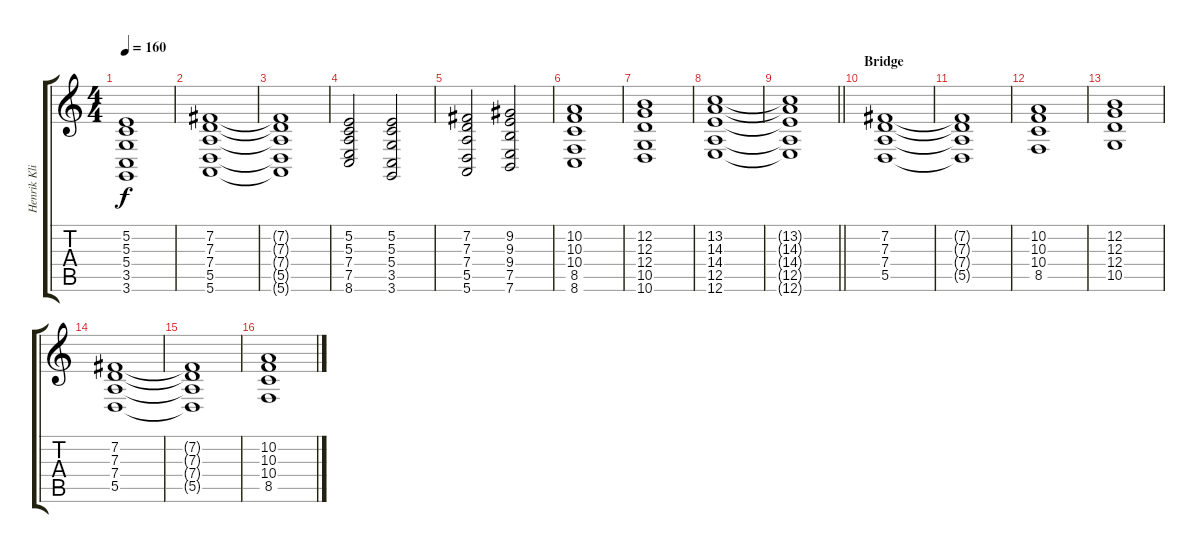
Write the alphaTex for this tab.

\track ("Henrik Klingenberg" "Henrik Kli") {instrument stringensemble1}
\staff {score tabs}
\tuning (E4 B3 G3 D3 A2 E2) {hide}
\ts (4 4)
\tempo 160
\clef g2
\ks c
(5.2 5.3 5.4 3.5 3.6).1{dy f} |
(7.2 7.3 7.4 5.5 5.6).1 |
(7.2{t} 7.3{t} 7.4{t} 5.5{t} 5.6{t}).1 |
(5.2 5.3 7.4 7.5 8.6).2 (5.2 5.3 5.4 3.5 3.6).2 |
(7.2 7.3 7.4 5.5 5.6).2 (9.2 9.3 9.4 7.5 7.6).2 |
(10.2 10.3 10.4 8.5 8.6).1 |
(12.2 12.3 12.4 10.5 10.6).1 |
(13.2 14.3 14.4 12.5 12.6).1 |
\barLineRight lightlight
(13.2{t} 14.3{t} 14.4{t} 12.5{t} 12.6{t}).1 |
\section ("" "Bridge")
(7.2 7.3 7.4 5.5).1 |
(7.2{t} 7.3{t} 7.4{t} 5.5{t}).1 |
(10.2 10.3 10.4 8.5).1 |
(12.2 12.3 12.4 10.5).1 |
(7.2 7.3 7.4 5.5).1 |
(7.2{t} 7.3{t} 7.4{t} 5.5{t}).1 |
(10.2 10.3 10.4 8.5).1
